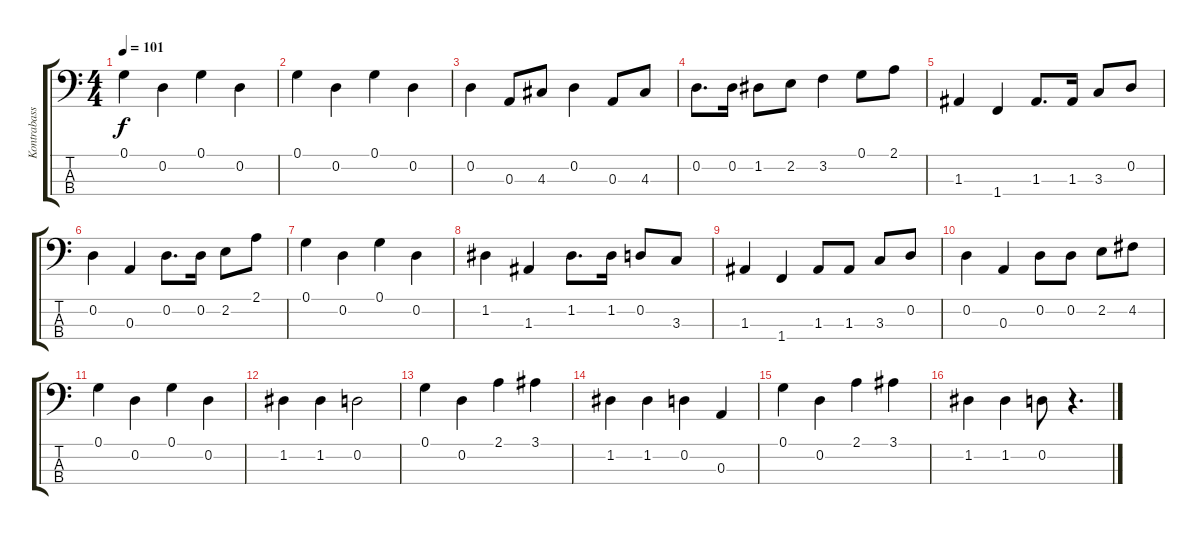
\track ("Kontrabass" "Kontrabass") {instrument fretlessbass}
\staff {score tabs}
\tuning (G2 D2 A1 E1) {hide}
\ts (4 4)
\tempo 101
\clef f4
\ks c
0.1.4{dy f} 0.2.4 0.1.4 0.2.4 |
0.1.4 0.2.4 0.1.4 0.2.4 |
0.2.4 0.3.8 4.3.8 0.2.4 0.3.8 4.3.8 |
0.2.8{d} 0.2.16 1.2.8 2.2.8 3.2.4 0.1.8 2.1.8 |
1.3.4 1.4.4 1.3.8{d} 1.3.16 3.3.8 0.2.8 |
0.2.4 0.3.4 0.2.8{d} 0.2.16 2.2.8 2.1.8 |
0.1.4 0.2.4 0.1.4 0.2.4 |
1.2.4 1.3.4 1.2.8{d} 1.2.16 0.2.8 3.3.8 |
1.3.4 1.4.4 1.3.8 1.3.8 3.3.8 0.2.8 |
0.2.4 0.3.4 0.2.8 0.2.8 2.2.8 4.2.8 |
0.1.4 0.2.4 0.1.4 0.2.4 |
1.2.4 1.2.4 0.2.2 |
0.1.4 0.2.4 2.1.4 3.1.4 |
1.2.4 1.2.4 0.2.4 0.3.4 |
0.1.4 0.2.4 2.1.4 3.1.4 |
1.2.4 1.2.4 0.2.8 r.4{d}
